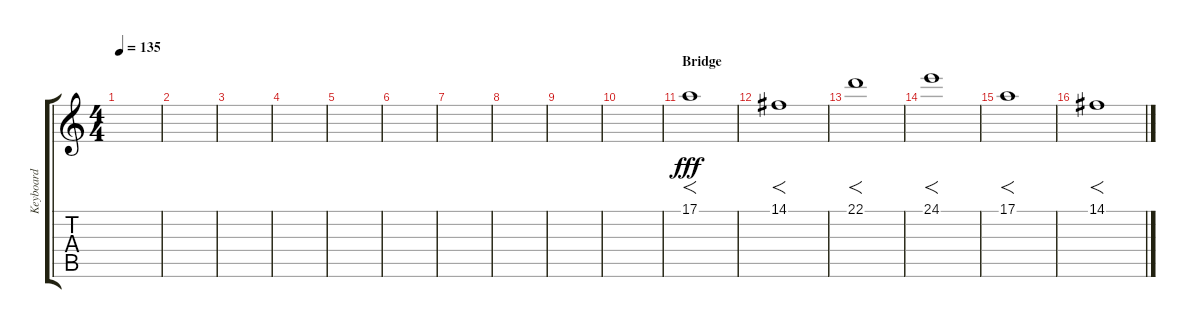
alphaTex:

\track ("Keyboard" "Keyboard") {instrument pad2warm}
\staff {score tabs}
\tuning (E4 B3 G3 D3 A2 E2) {hide}
\ts (4 4)
\tempo 135
\clef g2
\ks c
|
|
|
|
|
|
|
|
|
|
\section ("" "Bridge")
17.1.1{f dy fff} |
14.1.1{f} |
22.1.1{f} |
24.1.1{f} |
17.1.1{f} |
14.1.1{f}
